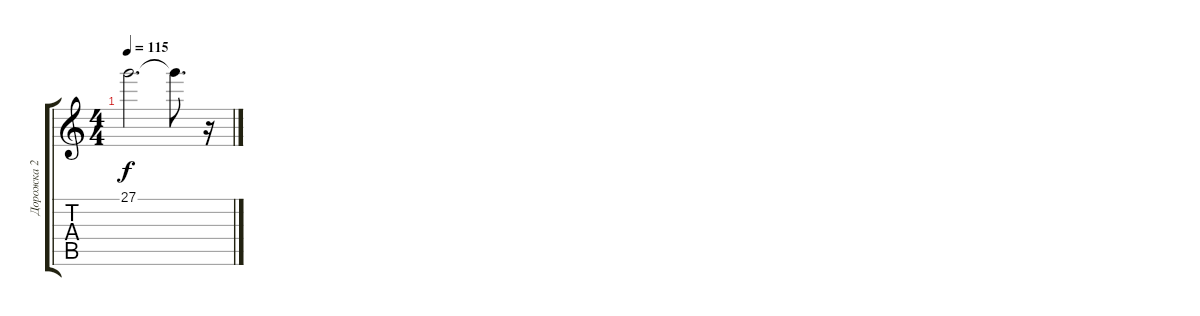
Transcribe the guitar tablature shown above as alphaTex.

\track ("Дорожка 2" "Дорожка 2") {instrument pad1newage}
\staff {score tabs}
\tuning (E4 B3 G3 D3 A2 E2) {hide}
\ts (4 4)
\tempo 115
\clef g2
\ks c
27.1.2{d dy f} 27.1{t}.8{d} r.16
